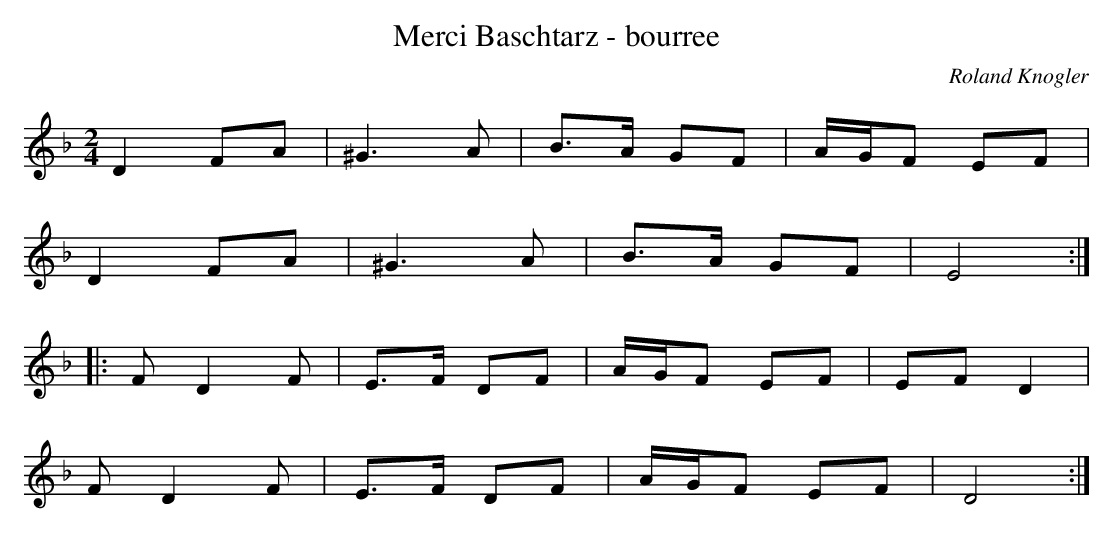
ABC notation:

X:1
T:Merci Baschtarz - bourree
C:Roland Knogler
M:2/4
L:1/8
K:Dm
D2 FA|^G3A|B3/2A/2 GF|A/2G/2F EF|
D2 FA|^G3A|B3/2A/2 GF|E4:|
|:FD2F|E3/2F/2 DF|A/2G/2F EF|EF D2|
FD2F|E3/2F/2 DF|A/2G/2F EF|D4:|
